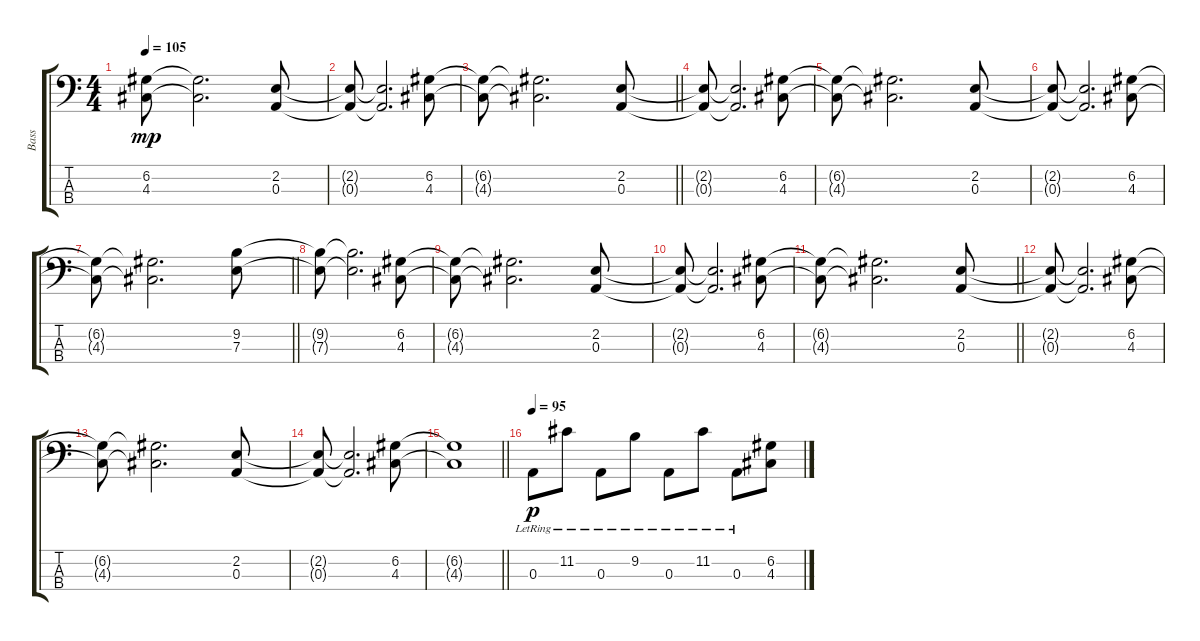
\track ("Bass" "Bass") {instrument electricbassfinger}
\staff {score tabs}
\tuning (G2 D2 A1 E1) {hide}
\ts (4 4)
\tempo 105
\clef f4
\ks c
(6.2{t} 4.3{t}).8{dy mp} (6.2{t} 4.3{t}).2{d} (2.2 0.3).8 |
(2.2{t} 0.3{t}).8 (2.2{t} 0.3{t}).2{d} (6.2 4.3).8 |
\barLineRight lightlight
(6.2{t} 4.3{t}).8 (6.2{t} 4.3{t}).2{d} (2.2 0.3).8 |
\section ("" "")
(2.2{t} 0.3{t}).8 (2.2{t} 0.3{t}).2{d} (6.2 4.3).8 |
(6.2{t} 4.3{t}).8 (6.2{t} 4.3{t}).2{d} (2.2 0.3).8 |
(2.2{t} 0.3{t}).8 (2.2{t} 0.3{t}).2{d} (6.2 4.3).8 |
\barLineRight lightlight
(6.2{t} 4.3{t}).8 (6.2{t} 4.3{t}).2{d} (9.2 7.3).8 |
\section ("" "")
(9.2{t} 7.3{t}).8 (9.2{t} 7.3{t}).2{d} (6.2 4.3).8 |
(6.2{t} 4.3{t}).8 (6.2{t} 4.3{t}).2{d} (2.2 0.3).8 |
(2.2{t} 0.3{t}).8 (2.2{t} 0.3{t}).2{d} (6.2 4.3).8 |
\barLineRight lightlight
(6.2{t} 4.3{t}).8 (6.2{t} 4.3{t}).2{d} (2.2 0.3).8 |
\section ("" "")
(2.2{t} 0.3{t}).8 (2.2{t} 0.3{t}).2{d} (6.2 4.3).8 |
(6.2{t} 4.3{t}).8 (6.2{t} 4.3{t}).2{d} (2.2 0.3).8 |
(2.2{t} 0.3{t}).8 (2.2{t} 0.3{t}).2{d} (6.2 4.3).8 |
\barLineRight lightlight
(6.2{t} 4.3{t}).1 |
\section ("" "")
\tempo 95
0.3{lr}.8{dy p} 11.2{lr}.8 0.3{lr}.8 9.2{lr}.8 0.3{lr}.8 11.2{lr}.8 0.3{lr}.8 (6.2 4.3).8
